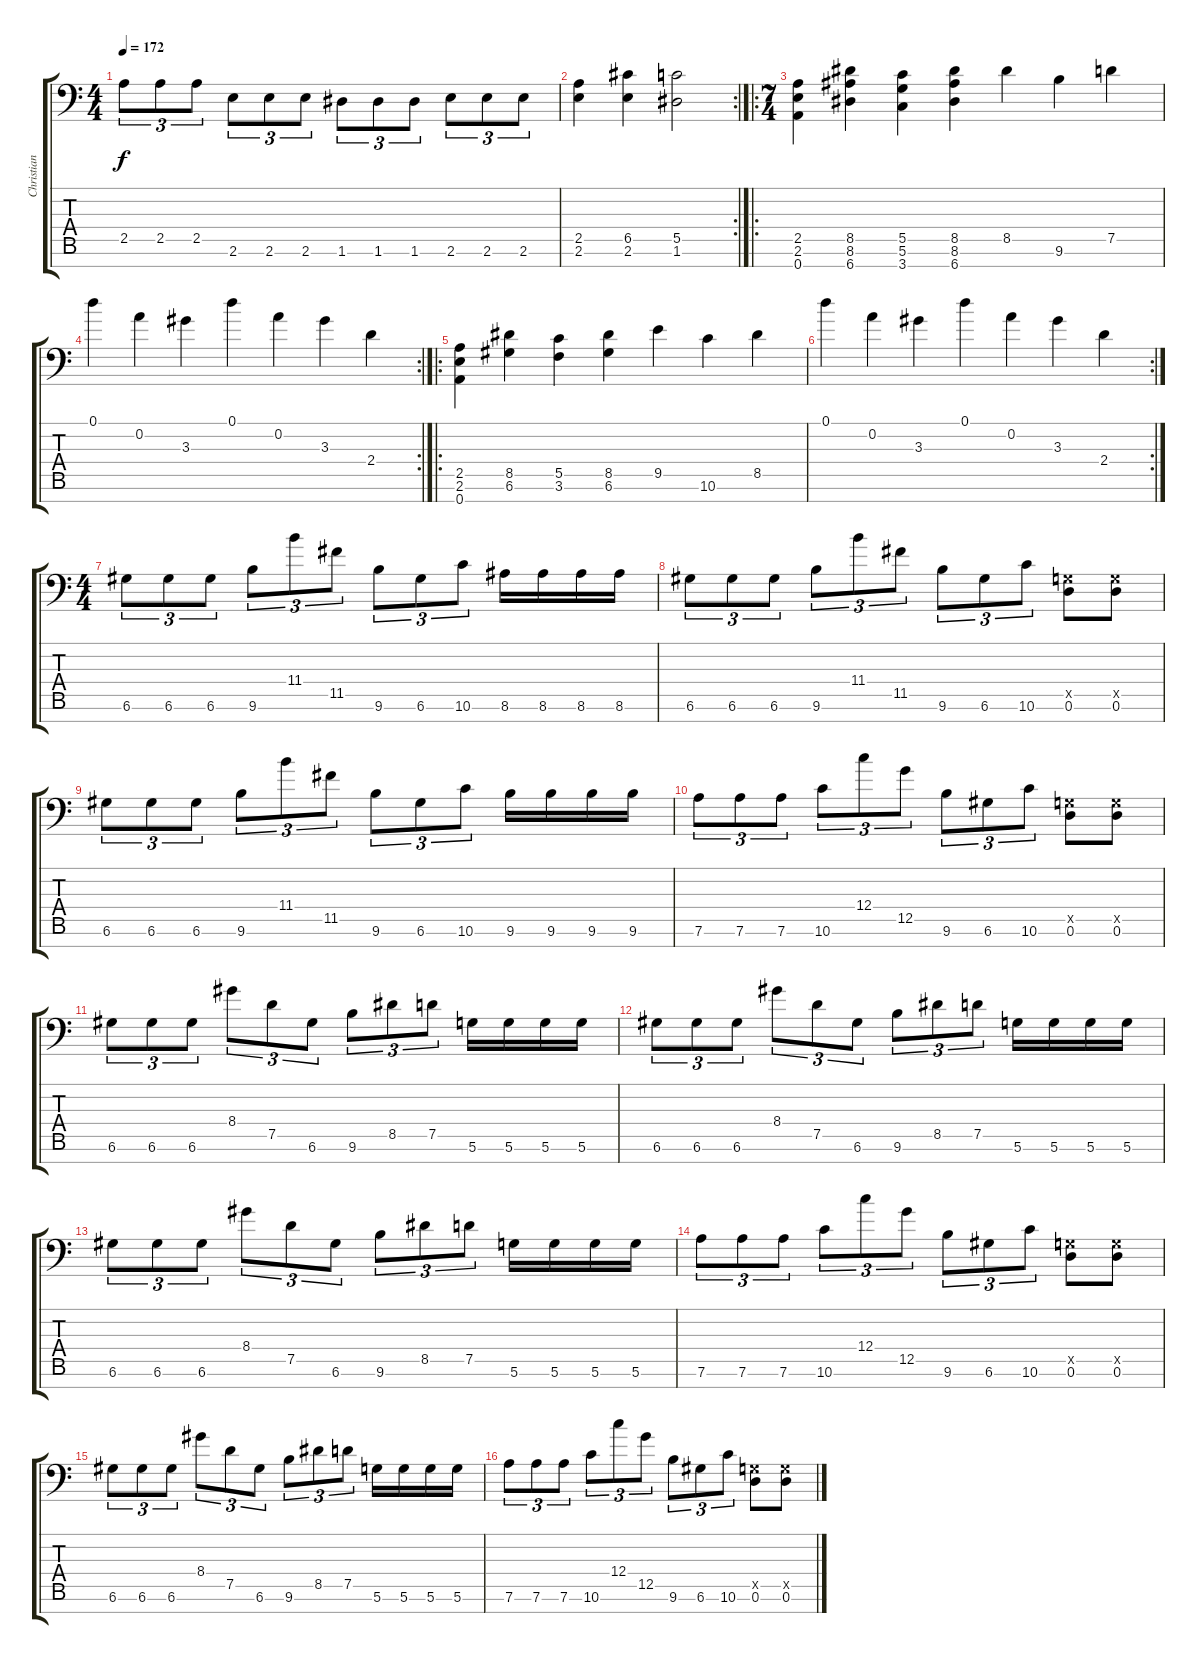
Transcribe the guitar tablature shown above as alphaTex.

\track ("Christian Muenzner" "Christian ") {instrument distortionguitar}
\staff {score tabs}
\tuning (D4 A3 F3 C3 G2 D2 A1) {hide}
\ts (4 4)
\tempo 172
\clef f4
\ks c
2.5.8{tu (3 2) dy f} 2.5.8{tu (3 2)} 2.5.8{tu (3 2)} 2.6.8{tu (3 2)} 2.6.8{tu (3 2)} 2.6.8{tu (3 2)} 1.6.8{tu (3 2)} 1.6.8{tu (3 2)} 1.6.8{tu (3 2)} 2.6.8{tu (3 2)} 2.6.8{tu (3 2)} 2.6.8{tu (3 2)} |
\rc 2
(2.5 2.6).4 (6.5 2.6).4 (5.5 1.6).2 |
\ro
\ts (7 4)
(2.5 2.6 0.7).4 (8.5 8.6 6.7).4 (5.5 5.6 3.7).4 (8.5 8.6 6.7).4 8.5.4 9.6.4 7.5.4 |
\rc 2
0.1.4 0.2.4 3.3.4 0.1.4 0.2.4 3.3.4 2.4.4 |
\ro
(2.5 2.6 0.7).4 (8.5 6.6).4 (5.5 3.6).4 (8.5 6.6).4 9.5.4 10.6.4 8.5.4 |
\rc 2
0.1.4 0.2.4 3.3.4 0.1.4 0.2.4 3.3.4 2.4.4 |
\ts (4 4)
6.6.8{tu (3 2)} 6.6.8{tu (3 2)} 6.6.8{tu (3 2)} 9.6.8{tu (3 2)} 11.4.8{tu (3 2)} 11.5.8{tu (3 2)} 9.6.8{tu (3 2)} 6.6.8{tu (3 2)} 10.6.8{tu (3 2)} 8.6.16 8.6.16 8.6.16 8.6.16 |
6.6.8{tu (3 2)} 6.6.8{tu (3 2)} 6.6.8{tu (3 2)} 9.6.8{tu (3 2)} 11.4.8{tu (3 2)} 11.5.8{tu (3 2)} 9.6.8{tu (3 2)} 6.6.8{tu (3 2)} 10.6.8{tu (3 2)} (0.5{x} 0.6).8 (0.5{x} 0.6).8 |
6.6.8{tu (3 2)} 6.6.8{tu (3 2)} 6.6.8{tu (3 2)} 9.6.8{tu (3 2)} 11.4.8{tu (3 2)} 11.5.8{tu (3 2)} 9.6.8{tu (3 2)} 6.6.8{tu (3 2)} 10.6.8{tu (3 2)} 9.6.16 9.6.16 9.6.16 9.6.16 |
7.6.8{tu (3 2)} 7.6.8{tu (3 2)} 7.6.8{tu (3 2)} 10.6.8{tu (3 2)} 12.4.8{tu (3 2)} 12.5.8{tu (3 2)} 9.6.8{tu (3 2)} 6.6.8{tu (3 2)} 10.6.8{tu (3 2)} (0.5{x} 0.6).8 (0.5{x} 0.6).8 |
6.6.8{tu (3 2)} 6.6.8{tu (3 2)} 6.6.8{tu (3 2)} 8.4.8{tu (3 2)} 7.5.8{tu (3 2)} 6.6.8{tu (3 2)} 9.6.8{tu (3 2)} 8.5.8{tu (3 2)} 7.5.8{tu (3 2)} 5.6.16 5.6.16 5.6.16 5.6.16 |
6.6.8{tu (3 2)} 6.6.8{tu (3 2)} 6.6.8{tu (3 2)} 8.4.8{tu (3 2)} 7.5.8{tu (3 2)} 6.6.8{tu (3 2)} 9.6.8{tu (3 2)} 8.5.8{tu (3 2)} 7.5.8{tu (3 2)} 5.6.16 5.6.16 5.6.16 5.6.16 |
6.6.8{tu (3 2)} 6.6.8{tu (3 2)} 6.6.8{tu (3 2)} 8.4.8{tu (3 2)} 7.5.8{tu (3 2)} 6.6.8{tu (3 2)} 9.6.8{tu (3 2)} 8.5.8{tu (3 2)} 7.5.8{tu (3 2)} 5.6.16 5.6.16 5.6.16 5.6.16 |
7.6.8{tu (3 2)} 7.6.8{tu (3 2)} 7.6.8{tu (3 2)} 10.6.8{tu (3 2)} 12.4.8{tu (3 2)} 12.5.8{tu (3 2)} 9.6.8{tu (3 2)} 6.6.8{tu (3 2)} 10.6.8{tu (3 2)} (0.5{x} 0.6).8 (0.5{x} 0.6).8 |
6.6.8{tu (3 2)} 6.6.8{tu (3 2)} 6.6.8{tu (3 2)} 8.4.8{tu (3 2)} 7.5.8{tu (3 2)} 6.6.8{tu (3 2)} 9.6.8{tu (3 2)} 8.5.8{tu (3 2)} 7.5.8{tu (3 2)} 5.6.16 5.6.16 5.6.16 5.6.16 |
7.6.8{tu (3 2)} 7.6.8{tu (3 2)} 7.6.8{tu (3 2)} 10.6.8{tu (3 2)} 12.4.8{tu (3 2)} 12.5.8{tu (3 2)} 9.6.8{tu (3 2)} 6.6.8{tu (3 2)} 10.6.8{tu (3 2)} (0.5{x} 0.6).8 (0.5{x} 0.6).8
